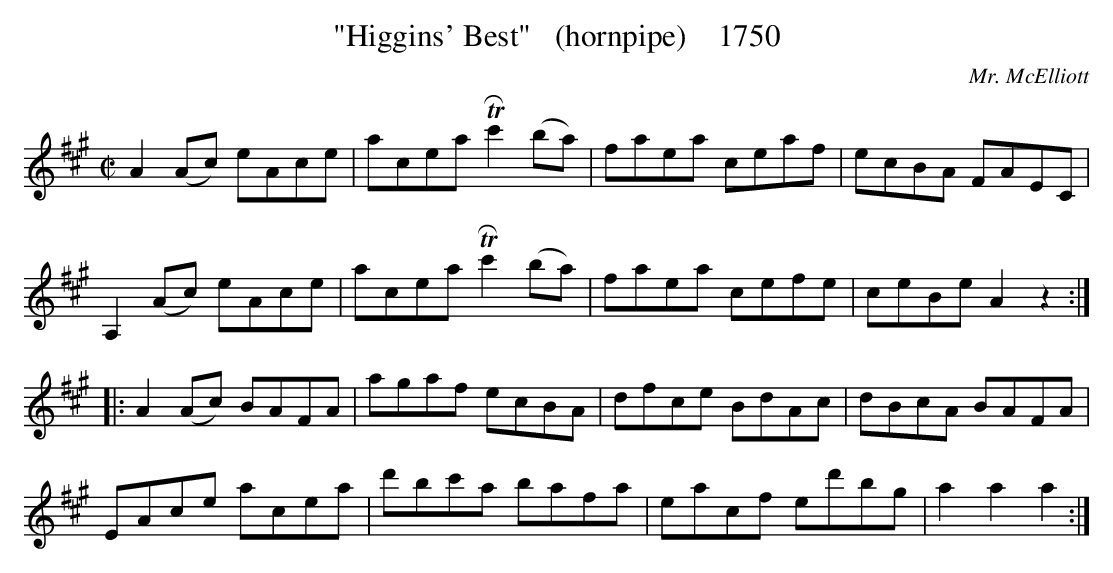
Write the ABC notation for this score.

X:1
T:"Higgins' Best"   (hornpipe)    1750
C:Mr. McElliott
BRENNAN July 2003 (HTTP://WWW.SOSYOURMOM.COM)
M:C|
L:1/8
K:A
A2(Ac) eAce|acea TRc'2(ba)|faea ceaf|ecBA FAEC|
A,2(Ac) eAce|acea TRc'2(ba)|faea cefe|ceBe A2z2:|
|:A2(Ac) BAFA|agaf ecBA|dfce BdAc|dBcA BAFA|
EAce acea|d'bc'a bafa|eacf ed'bg|a2a2a2:|
